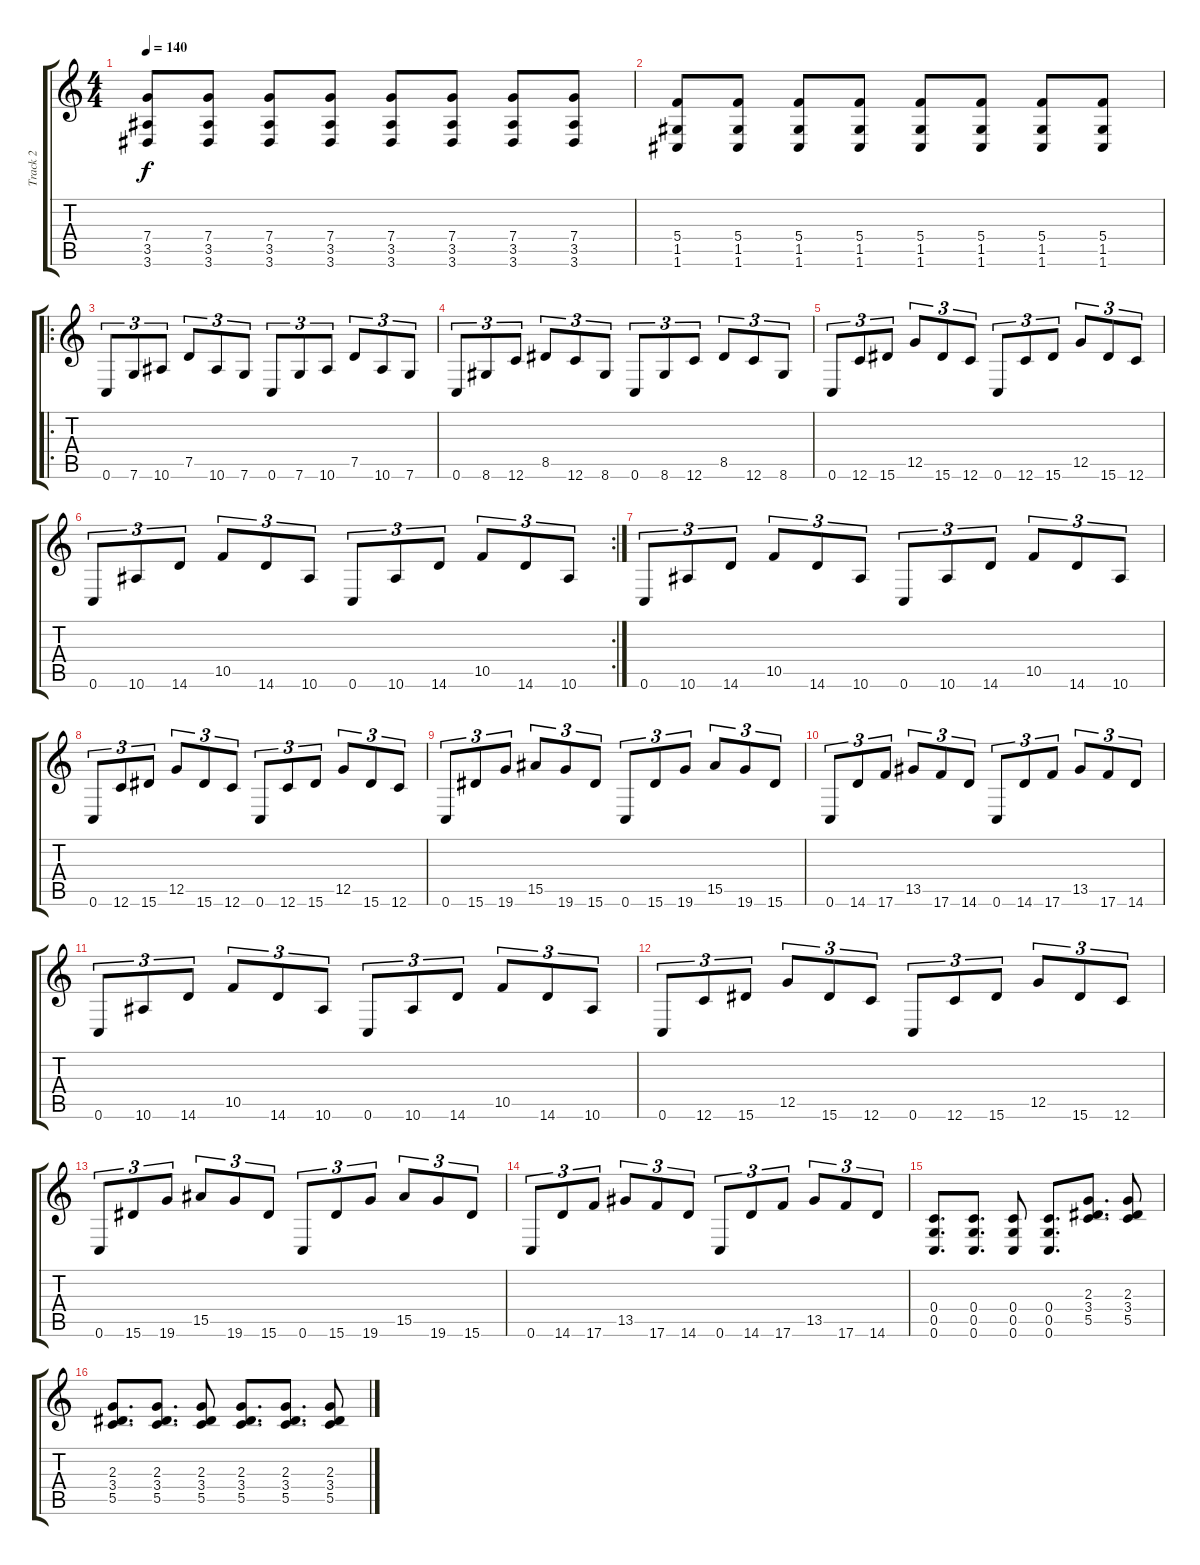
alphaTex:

\track ("Track 2" "Track 2") {instrument overdrivenguitar}
\staff {score tabs}
\tuning (D4 A3 F3 C3 G2 C2) {hide}
\ts (4 4)
\tempo 140
\clef g2
\ks c
(7.4 3.5 3.6).8{dy f} (7.4 3.5 3.6).8 (7.4 3.5 3.6).8 (7.4 3.5 3.6).8 (7.4 3.5 3.6).8 (7.4 3.5 3.6).8 (7.4 3.5 3.6).8 (7.4 3.5 3.6).8 |
(5.4 1.5 1.6).8 (5.4 1.5 1.6).8 (5.4 1.5 1.6).8 (5.4 1.5 1.6).8 (5.4 1.5 1.6).8 (5.4 1.5 1.6).8 (5.4 1.5 1.6).8 (5.4 1.5 1.6).8 |
\ro
0.6.8{tu (3 2)} 7.6.8{tu (3 2)} 10.6.8{tu (3 2)} 7.5.8{tu (3 2)} 10.6.8{tu (3 2)} 7.6.8{tu (3 2)} 0.6.8{tu (3 2)} 7.6.8{tu (3 2)} 10.6.8{tu (3 2)} 7.5.8{tu (3 2)} 10.6.8{tu (3 2)} 7.6.8{tu (3 2)} |
0.6.8{tu (3 2)} 8.6.8{tu (3 2)} 12.6.8{tu (3 2)} 8.5.8{tu (3 2)} 12.6.8{tu (3 2)} 8.6.8{tu (3 2)} 0.6.8{tu (3 2)} 8.6.8{tu (3 2)} 12.6.8{tu (3 2)} 8.5.8{tu (3 2)} 12.6.8{tu (3 2)} 8.6.8{tu (3 2)} |
0.6.8{tu (3 2)} 12.6.8{tu (3 2)} 15.6.8{tu (3 2)} 12.5.8{tu (3 2)} 15.6.8{tu (3 2)} 12.6.8{tu (3 2)} 0.6.8{tu (3 2)} 12.6.8{tu (3 2)} 15.6.8{tu (3 2)} 12.5.8{tu (3 2)} 15.6.8{tu (3 2)} 12.6.8{tu (3 2)} |
\rc 2
0.6.8{tu (3 2)} 10.6.8{tu (3 2)} 14.6.8{tu (3 2)} 10.5.8{tu (3 2)} 14.6.8{tu (3 2)} 10.6.8{tu (3 2)} 0.6.8{tu (3 2)} 10.6.8{tu (3 2)} 14.6.8{tu (3 2)} 10.5.8{tu (3 2)} 14.6.8{tu (3 2)} 10.6.8{tu (3 2)} |
0.6.8{tu (3 2)} 10.6.8{tu (3 2)} 14.6.8{tu (3 2)} 10.5.8{tu (3 2)} 14.6.8{tu (3 2)} 10.6.8{tu (3 2)} 0.6.8{tu (3 2)} 10.6.8{tu (3 2)} 14.6.8{tu (3 2)} 10.5.8{tu (3 2)} 14.6.8{tu (3 2)} 10.6.8{tu (3 2)} |
0.6.8{tu (3 2)} 12.6.8{tu (3 2)} 15.6.8{tu (3 2)} 12.5.8{tu (3 2)} 15.6.8{tu (3 2)} 12.6.8{tu (3 2)} 0.6.8{tu (3 2)} 12.6.8{tu (3 2)} 15.6.8{tu (3 2)} 12.5.8{tu (3 2)} 15.6.8{tu (3 2)} 12.6.8{tu (3 2)} |
0.6.8{tu (3 2)} 15.6.8{tu (3 2)} 19.6.8{tu (3 2)} 15.5.8{tu (3 2)} 19.6.8{tu (3 2)} 15.6.8{tu (3 2)} 0.6.8{tu (3 2)} 15.6.8{tu (3 2)} 19.6.8{tu (3 2)} 15.5.8{tu (3 2)} 19.6.8{tu (3 2)} 15.6.8{tu (3 2)} |
0.6.8{tu (3 2)} 14.6.8{tu (3 2)} 17.6.8{tu (3 2)} 13.5.8{tu (3 2)} 17.6.8{tu (3 2)} 14.6.8{tu (3 2)} 0.6.8{tu (3 2)} 14.6.8{tu (3 2)} 17.6.8{tu (3 2)} 13.5.8{tu (3 2)} 17.6.8{tu (3 2)} 14.6.8{tu (3 2)} |
0.6.8{tu (3 2)} 10.6.8{tu (3 2)} 14.6.8{tu (3 2)} 10.5.8{tu (3 2)} 14.6.8{tu (3 2)} 10.6.8{tu (3 2)} 0.6.8{tu (3 2)} 10.6.8{tu (3 2)} 14.6.8{tu (3 2)} 10.5.8{tu (3 2)} 14.6.8{tu (3 2)} 10.6.8{tu (3 2)} |
0.6.8{tu (3 2)} 12.6.8{tu (3 2)} 15.6.8{tu (3 2)} 12.5.8{tu (3 2)} 15.6.8{tu (3 2)} 12.6.8{tu (3 2)} 0.6.8{tu (3 2)} 12.6.8{tu (3 2)} 15.6.8{tu (3 2)} 12.5.8{tu (3 2)} 15.6.8{tu (3 2)} 12.6.8{tu (3 2)} |
0.6.8{tu (3 2)} 15.6.8{tu (3 2)} 19.6.8{tu (3 2)} 15.5.8{tu (3 2)} 19.6.8{tu (3 2)} 15.6.8{tu (3 2)} 0.6.8{tu (3 2)} 15.6.8{tu (3 2)} 19.6.8{tu (3 2)} 15.5.8{tu (3 2)} 19.6.8{tu (3 2)} 15.6.8{tu (3 2)} |
0.6.8{tu (3 2)} 14.6.8{tu (3 2)} 17.6.8{tu (3 2)} 13.5.8{tu (3 2)} 17.6.8{tu (3 2)} 14.6.8{tu (3 2)} 0.6.8{tu (3 2)} 14.6.8{tu (3 2)} 17.6.8{tu (3 2)} 13.5.8{tu (3 2)} 17.6.8{tu (3 2)} 14.6.8{tu (3 2)} |
(0.4 0.5 0.6).8{d} (0.4 0.5 0.6).8{d} (0.4 0.5 0.6).8 (0.4 0.5 0.6).8{d} (2.3 3.4 5.5).8{d} (2.3 3.4 5.5).8 |
(2.3 3.4 5.5).8{d} (2.3 3.4 5.5).8{d} (2.3 3.4 5.5).8 (2.3 3.4 5.5).8{d} (2.3 3.4 5.5).8{d} (2.3 3.4 5.5).8
